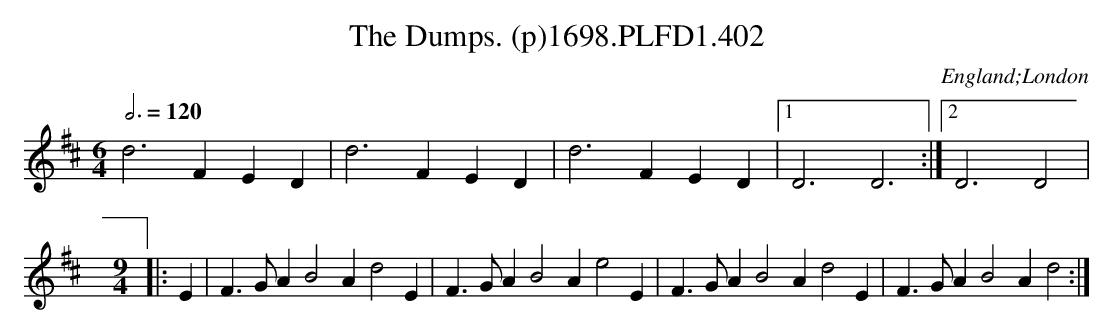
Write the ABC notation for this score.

X:1
T:Dumps. (p)1698.PLFD1.402, The
M:6/4
L:1/4
Q:3/4=120
O:England;London
K:D
d3FED|d3FED|d3FED|1D3D3:|2D3D2|
M:9/4
L:1/4
|:E|F>GAB2Ad2E|F>GAB2Ae2E|F>GAB2Ad2E|F>GAB2Ad2:|
